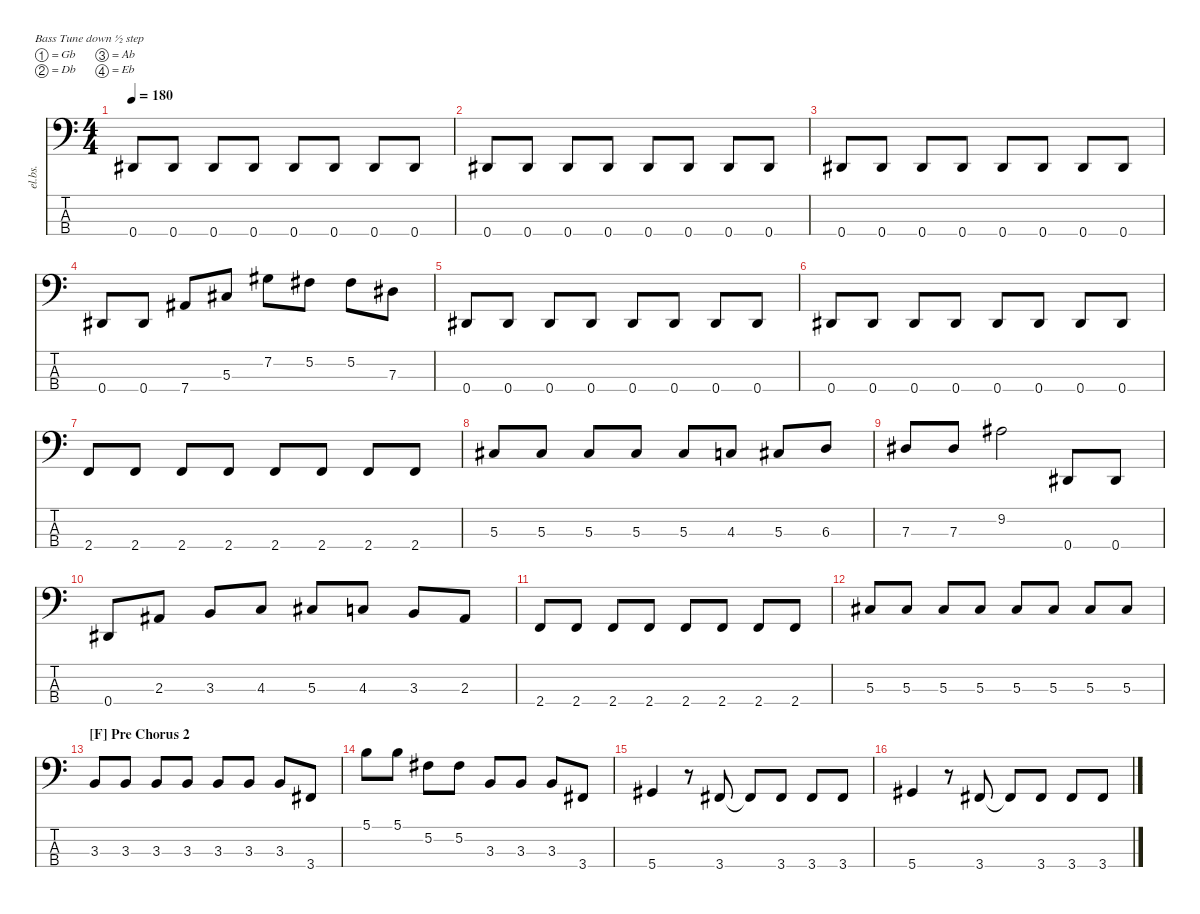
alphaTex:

\defaultSystemsLayout 4
\hideDynamics
\bracketExtendMode nobrackets
\otherSystemsTrackNameOrientation horizontal
\track ("Bass" "el.bs.") {instrument electricbassfinger}
\staff {score tabs}
\tuning (Gb2 Db2 Ab1 Eb1)
\ts (4 4)
\tempo 180
\clef f4
\ks c
0.4{acc #}.8{dy mf beam Up} 0.4{acc #}.8{beam Up} 0.4{acc #}.8{beam Up} 0.4{acc #}.8{beam Up} 0.4{acc #}.8{beam Up} 0.4{acc #}.8{beam Up} 0.4{acc #}.8{beam Up} 0.4{acc #}.8{beam Up} |
0.4{acc #}.8{beam Up} 0.4{acc #}.8{beam Up} 0.4{acc #}.8{beam Up} 0.4{acc #}.8{beam Up} 0.4{acc #}.8{beam Up} 0.4{acc #}.8{beam Up} 0.4{acc #}.8{beam Up} 0.4{acc #}.8{beam Up} |
0.4{acc #}.8{beam Up} 0.4{acc #}.8{beam Up} 0.4{acc #}.8{beam Up} 0.4{acc #}.8{beam Up} 0.4{acc #}.8{beam Up} 0.4{acc #}.8{beam Up} 0.4{acc #}.8{beam Up} 0.4{acc #}.8{beam Up} |
0.4{acc #}.8{beam Up} 0.4{acc #}.8{beam Up} 7.4{acc #}.8{beam Up} 5.3{acc #}.8{beam Up} 7.2{acc #}.8{beam Down} 5.2{acc #}.8{beam Down} 5.2{acc #}.8{beam Down} 7.3{acc #}.8{beam Down} |
0.4{acc #}.8{beam Up} 0.4{acc #}.8{beam Up} 0.4{acc #}.8{beam Up} 0.4{acc #}.8{beam Up} 0.4{acc #}.8{beam Up} 0.4{acc #}.8{beam Up} 0.4{acc #}.8{beam Up} 0.4{acc #}.8{beam Up} |
0.4{acc #}.8{beam Up} 0.4{acc #}.8{beam Up} 0.4{acc #}.8{beam Up} 0.4{acc #}.8{beam Up} 0.4{acc #}.8{beam Up} 0.4{acc #}.8{beam Up} 0.4{acc #}.8{beam Up} 0.4{acc #}.8{beam Up} |
2.4.8{beam Up} 2.4.8{beam Up} 2.4.8{beam Up} 2.4.8{beam Up} 2.4.8{beam Up} 2.4.8{beam Up} 2.4.8{beam Up} 2.4.8{beam Up} |
5.3{acc #}.8{dy f beam Up} 5.3{acc #}.8{beam Up} 5.3{acc #}.8{beam Up} 5.3{acc #}.8{beam Up} 5.3{acc #}.8{beam Up} 4.3.8{beam Up} 5.3{acc #}.8{beam Up} 6.3.8{beam Up} |
7.3{acc #}.8{beam Up} 7.3{acc #}.8{beam Up} 9.2{acc #}.2{beam Down} 0.4{acc #}.8{beam Up} 0.4{acc #}.8{beam Up} |
0.4{acc #}.8{beam Up} 2.3{acc #}.8{beam Up} 3.3.8{beam Up} 4.3.8{beam Up} 5.3{acc #}.8{beam Up} 4.3.8{beam Up} 3.3.8{beam Up} 2.3{acc #}.8{beam Up} |
2.4.8{beam Up} 2.4.8{beam Up} 2.4.8{beam Up} 2.4.8{beam Up} 2.4.8{beam Up} 2.4.8{beam Up} 2.4.8{beam Up} 2.4.8{beam Up} |
5.3{acc #}.8{beam Up} 5.3{acc #}.8{beam Up} 5.3{acc #}.8{beam Up} 5.3{acc #}.8{beam Up} 5.3{acc #}.8{beam Up} 5.3{acc #}.8{beam Up} 5.3{acc #}.8{beam Up} 5.3{acc #}.8{beam Up} |
\section ("F" "Pre Chorus 2")
3.3.8{dy mf beam Up} 3.3.8{beam Up} 3.3.8{beam Up} 3.3.8{beam Up} 3.3.8{beam Up} 3.3.8{beam Up} 3.3.8{beam Up} 3.4{acc #}.8{beam Up} |
5.1.8{beam Down} 5.1.8{beam Down} 5.2{acc #}.8{beam Down} 5.2{acc #}.8{beam Down} 3.3.8{beam Up} 3.3.8{beam Up} 3.3.8{beam Up} 3.4{acc #}.8{beam Up} |
5.4{acc #}.4{beam Up} r.8{beam Up} 3.4{acc #}.8{beam Up} 3.4{t acc #}.8{beam Up} 3.4{acc #}.8{beam Up} 3.4{acc #}.8{beam Up} 3.4{acc #}.8{beam Up} |
5.4{acc #}.4{beam Up} r.8{beam Up} 3.4{acc #}.8{beam Up} 3.4{t acc #}.8{beam Up} 3.4{acc #}.8{beam Up} 3.4{acc #}.8{beam Up} 3.4{acc #}.8{beam Up}
